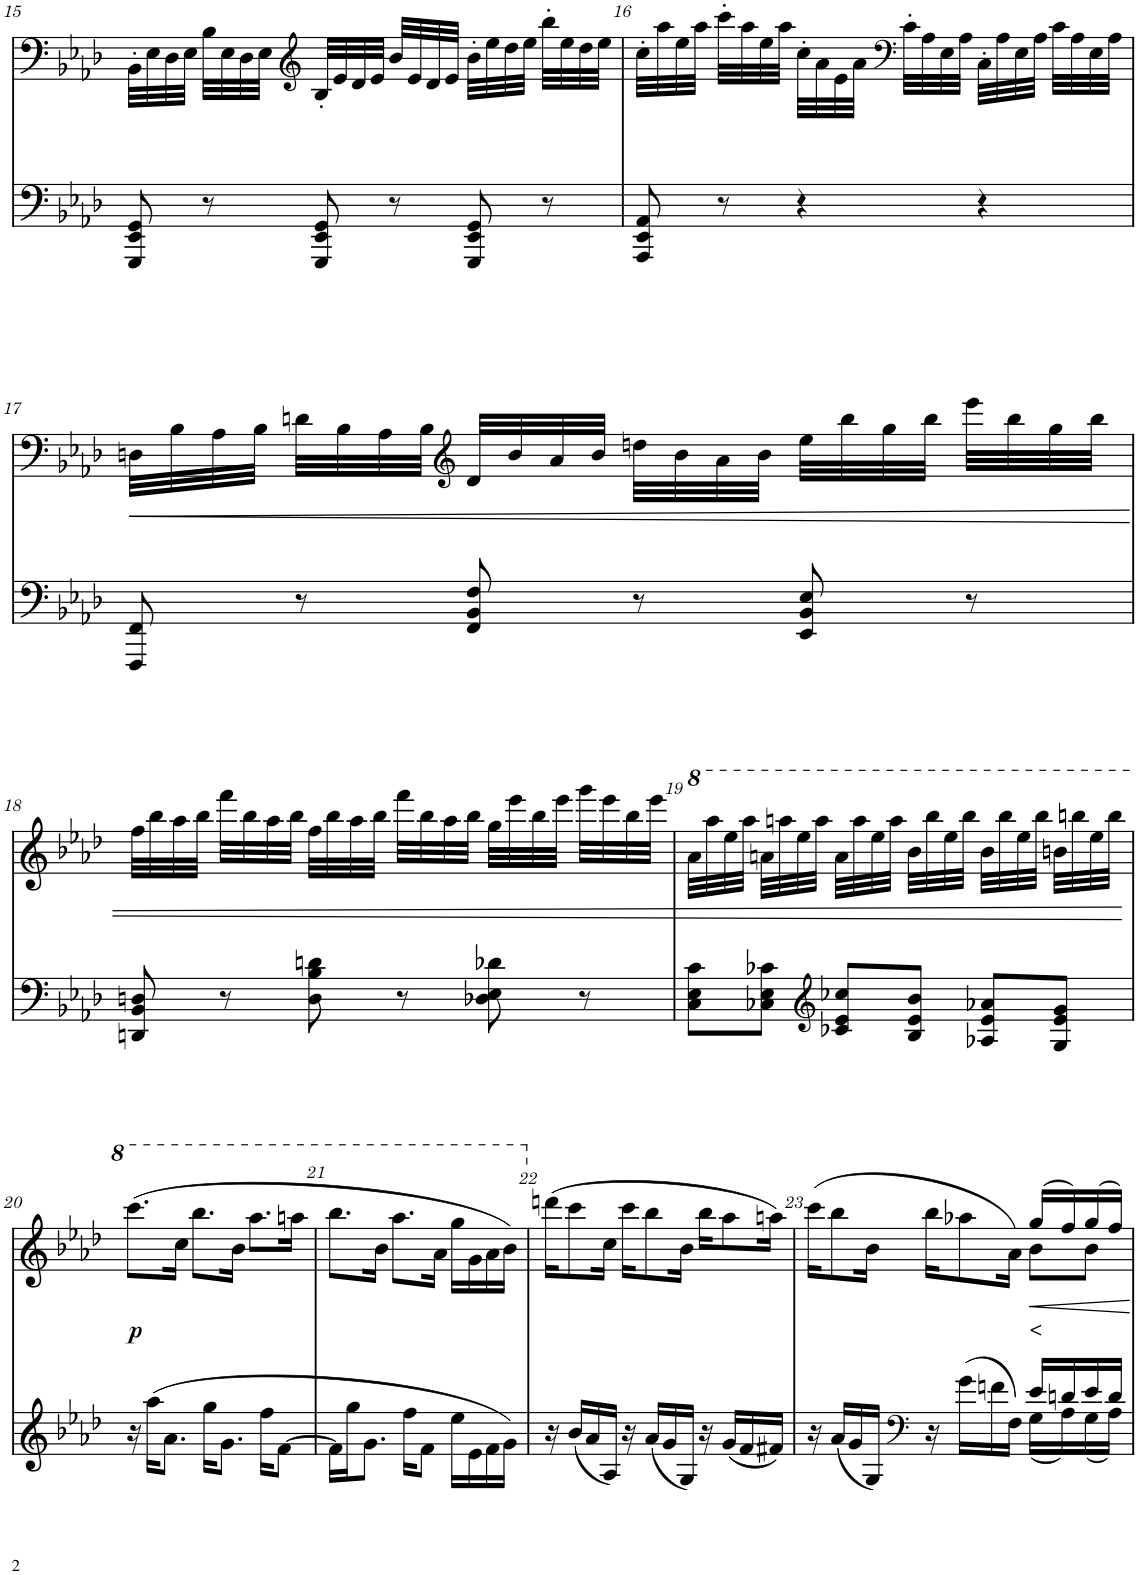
**kern	**kern	**text	**dynam
*part2	*part1	*part1	*part1
*staff2	*staff1	*staff1	*staff1
*I"Piano	*I"Piano	*	*
*I'Pno	*I'Pno	*	*
!!LO:PB:g=z
*clefF4	*clefF4	*	*
*k[b-e-a-d-]	*k[b-e-a-d-]	*	*
*A-:	*A-:	*	*
*M3/4	*M3/4	*	*
=15	=15	=15	=15
8GGG/ 8EE-/ 8GG/	32BB-'\LLL	.	.
.	32E-\	.	.
.	32D-\	.	.
.	32E-\JJJ	.	.
8r	32B-\LLL	.	.
.	32E-\	.	.
.	32D-\	.	.
.	32E-\JJJ	.	.
*	*clefG2	*	*
8GGG/ 8EE-/ 8GG/	32B-'/LLL	.	.
.	32e-/	.	.
.	32d-/	.	.
.	32e-/JJJ	.	.
8r	32b-/LLL	.	.
.	32e-/	.	.
.	32d-/	.	.
.	32e-/JJJ	.	.
8GGG/ 8EE-/ 8GG/	32b-'\LLL	.	.
.	32ee-\	.	.
.	32dd-\	.	.
.	32ee-\JJJ	.	.
8r	32bb-'\LLL	.	.
.	32ee-\	.	.
.	32dd-\	.	.
.	32ee-\JJJ	.	.
=16	=16	=16	=16
8AAA-/ 8EE-/ 8AA-/	32cc'\LLL	.	.
.	32aa-\	.	.
.	32ee-\	.	.
.	32aa-\JJJ	.	.
8r	32ccc'\LLL	.	.
.	32aa-\	.	.
.	32ee-\	.	.
.	32aa-\JJJ	.	.
4r	32cc'\LLL	.	.
.	32a-\	.	.
.	32e-\	.	.
.	32a-\JJJ	.	.
*	*clefF4	*	*
.	32c'\LLL	.	.
.	32A-\	.	.
.	32E-\	.	.
.	32A-\JJJ	.	.
4r	32C'\LLL	.	.
.	32A-\	.	.
.	32E-\	.	.
.	32A-\JJJ	.	.
.	32c\LLL	.	.
.	32A-\	.	.
.	32E-\	.	.
.	32A-\JJJ	.	.
!!LO:LB:g=z
=17	=17	=17	=17
!	!	!	!LO:HP:b
8FFF/ 8FF/	32Dn\LLL	.	<
.	32B-\	.	.
.	32A-\	.	.
.	32B-\JJJ	.	.
8r	32dn\LLL	.	.
.	32B-\	.	.
.	32A-\	.	.
.	32B-\JJJ	.	.
*	*clefG2	*	*
8FF/ 8BB-/ 8F/	32d/LLL	.	.
.	32b-/	.	.
.	32a-/	.	.
.	32b-/JJJ	.	.
8r	32ddn\LLL	.	.
.	32b-\	.	.
.	32a-\	.	.
.	32b-\JJJ	.	.
8EE-/ 8BB-/ 8E-/	32ee-\LLL	.	.
.	32bb-\	.	.
.	32gg\	.	.
.	32bb-\JJJ	.	.
8r	32eee-\LLL	.	.
.	32bb-\	.	.
.	32gg\	.	.
.	32bb-\JJJ	.	.
!!LO:LB:g=z
=18	=18	=18	=18
8DDn/ 8BB-/ 8Dn/	32ff\LLL	.	.
.	32bb-\	.	.
.	32aa-\	.	.
.	32bb-\JJJ	.	.
8r	32fff\LLL	.	.
.	32bb-\	.	.
.	32aa-\	.	.
.	32bb-\JJJ	.	.
8D\ 8B-\ 8dn\	32ff\LLL	.	.
.	32bb-\	.	.
.	32aa-\	.	.
.	32bb-\JJJ	.	.
8r	32fff\LLL	.	.
.	32bb-\	.	.
.	32aa-\	.	.
.	32bb-\JJJ	.	.
8D-X\ 8E-\ 8d-X\	32gg\LLL	.	.
.	32eee-\	.	.
.	32bb-\	.	.
.	32eee-\JJJ	.	.
8r	32ggg\LLL	.	.
.	32eee-\	.	.
.	32bb-\	.	.
.	32eee-\JJJ	.	.
=19	=19	=19	=19
*	*8va	*	*
8C\ 8E-\ 8c\L	32aa-\LLL	.	.
.	32aaa-\	.	.
.	32eee-\	.	.
.	32aaa-\JJJ	.	.
8C-X\ 8E-\ 8c-X\J	32aan\LLL	.	.
.	32aaan\	.	.
.	32eee-\	.	.
.	32aaa\JJJ	.	.
*clefG2	*	*	*
8c-X/ 8e-/ 8cc-X/L	32aa\LLL	.	.
.	32aaa\	.	.
.	32eee-\	.	.
.	32aaa\JJJ	.	.
8B-/ 8e-/ 8b-/J	32bb-\LLL	.	.
.	32bbb-\	.	.
.	32eee-\	.	.
.	32bbb-\JJJ	.	.
8A-X/ 8e-/ 8a-X/L	32bb-\LLL	.	.
.	32bbb-\	.	.
.	32eee-\	.	.
.	32bbb-\JJJ	.	.
8G/ 8e-/ 8g/J	32bbn\LLL	.	.
.	32bbbn\	.	.
.	32eee-\	.	.
.	32bbb\JJJ	.	.
.	.	.	[
!!LO:LB:g=z
=20	=20	=20	=20
!	!	!LO:LY:b	!
16r	(8.cccc\L	.	.
(16aa-\KL	.	.	.
8.a-\J	.	.	.
.	16ccc\Jk	.	.
.	8.bbb-\L	.	.
16gg\KL	.	.	.
8.g\J	.	.	.
.	16bb-\Jk	.	.
.	8.aaa-\L	.	.
16ff\KL	.	.	.
[8f\J	.	.	.
.	16aaan\Jk	.	.
=21	=21	=21	=21
16f\LL]	8.bbb-\L	.	.
16gg\J	.	.	.
8.g\J	.	.	.
.	16bb-\Jk	.	.
.	8.aaa-\L	.	.
16ff\KL	.	.	.
8f\J	.	.	.
.	16aa-\Jk	.	.
16ee-\LL	16ggg\LL	.	.
16e-\	16gg\	.	.
16f\	16aa-\	.	.
16g\JJ)	16bb-\JJ)	.	.
=22	=22	=22	=22
*	*X8va	*	*
16r	(16dddn\KL	.	.
(16b-/LL	8ccc\	.	.
16a-/	.	.	.
16A-/JJ)	16cc\Jk	.	.
16r	16ccc\KL	.	.
(16a-/LL	8bb-\	.	.
16g/	.	.	.
16G/JJ)	16b-\Jk	.	.
16r	16bb-\KL	.	.
(16g/LL	8aa-\	.	.
16f/	.	.	.
16f#X/JJ)	16aan\Jk)	.	.
=23	=23	=23	=23
*^	*^	*	*
16r	2ryy	4ryy	(>16ccc\KL	.	.
(<16a-/LL	.	.	8bb-\	.	.
16g/	.	.	.	.	.
16G/JJ)	.	.	16b-\Jk	.	.
*clefF4	*	*	*	*	*
16r	.	4ryy	16bb-\KL	.	.
(>16g\LL	.	.	8aa-X\	.	.
16fn\	.	.	.	.	.
16F\JJ)	.	.	16a-\Jk)	.	.
!	!	!	!	!LO:LY:b	!
16e-/LL	(16G\LL	(16gg/LL	8b-\L	<	.
16dn/	16A-\)	16ff/)	.	.	.
16e-/	(16G\	(16gg/	8b-\J	.	.
16d/JJ	16A-\JJ)	16ff/JJ)	.	.	.
*v	*v	*	*	*	*
*	*v	*v	*	*
=	=	=	=
*-	*-	*-	*-
